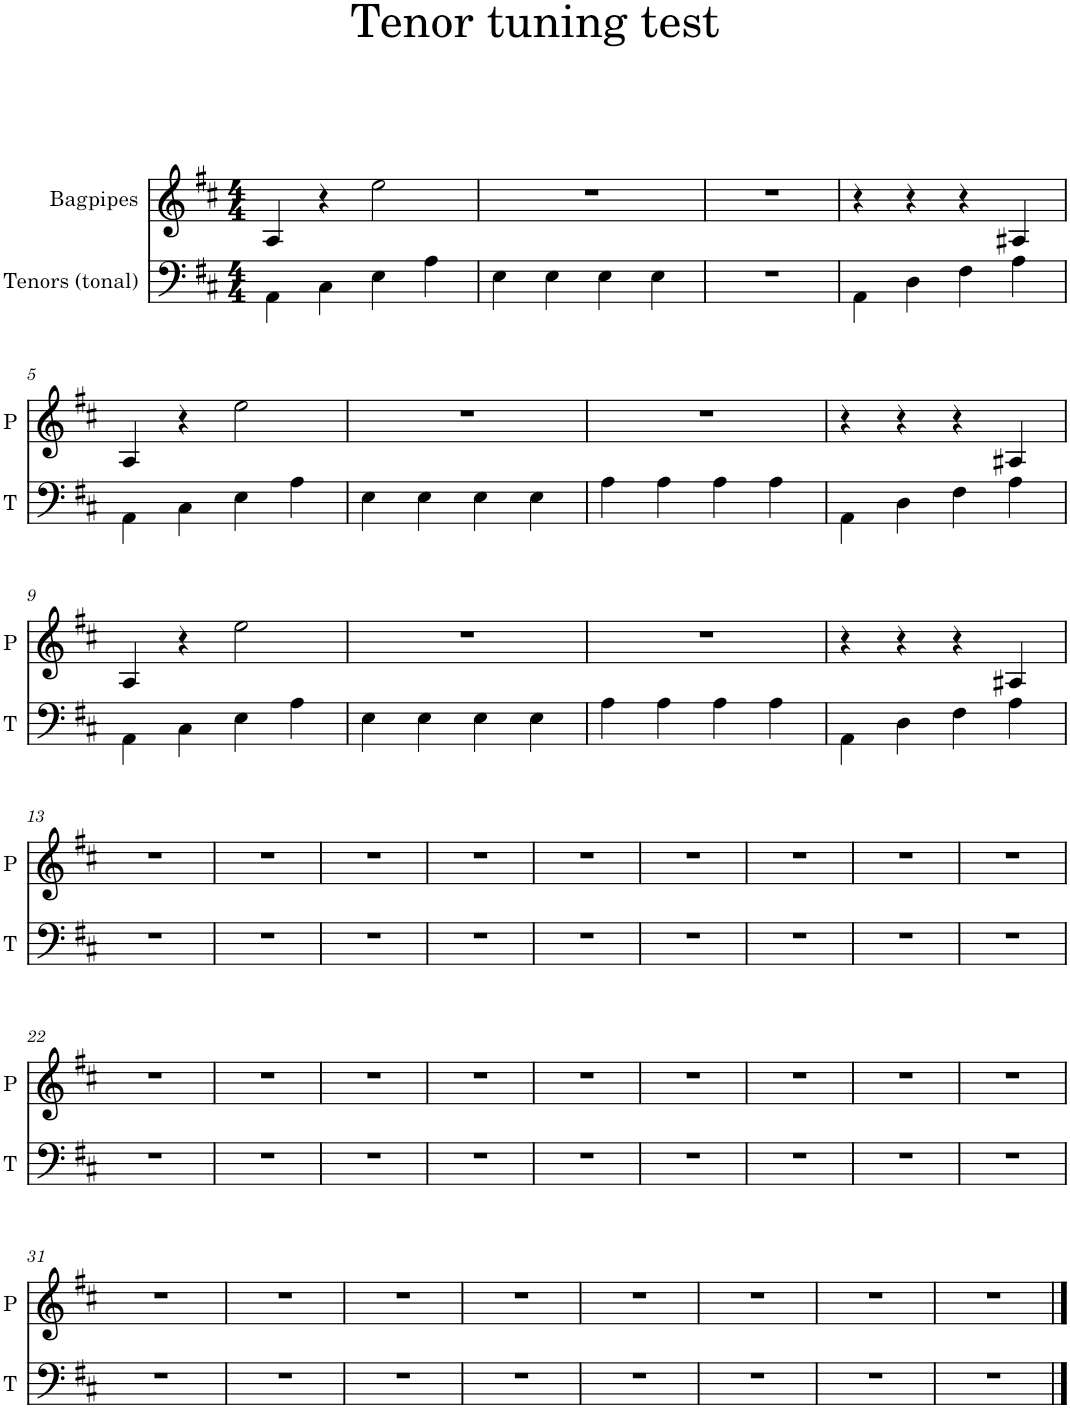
**kern	**kern
*part2	*part1
*staff2	*staff1
*I"Tenors (tonal)	*I"Bagpipes
*I'T	*
*clefF4	*clefG2
*Trd1c2	*Trd1c2
*k[f#c#]	*k[f#c#]
*M4/4	*M4/4
=1	=1
4AA\	4A/
4C#\	4r
4E\	2ee\
4A\	.
=2	=2
4E\	1r
4E\	.
4E\	.
4E\	.
=3	=3
1r	1r
=4	=4
4AA\	4r
4D\	4r
4F#\	4r
4A\	4A#X/
!!LO:LB:g=z
=5	=5
4AA\	4A/
4C#\	4r
4E\	2ee\
4A\	.
=6	=6
4E\	1r
4E\	.
4E\	.
4E\	.
=7	=7
4A\	1r
4A\	.
4A\	.
4A\	.
=8	=8
4AA\	4r
4D\	4r
4F#\	4r
4A\	4A#X/
!!LO:LB:g=z
=9	=9
4AA\	4A/
4C#\	4r
4E\	2ee\
4A\	.
=10	=10
4E\	1r
4E\	.
4E\	.
4E\	.
=11	=11
4A\	1r
4A\	.
4A\	.
4A\	.
=12	=12
4AA\	4r
4D\	4r
4F#\	4r
4A\	4A#X/
!!LO:LB:g=z
=13	=13
1r	1r
=14	=14
1r	1r
=15	=15
1r	1r
=16	=16
1r	1r
=17	=17
1r	1r
=18	=18
1r	1r
=19	=19
1r	1r
=20	=20
1r	1r
=21	=21
1r	1r
!!LO:LB:g=z
=22	=22
1r	1r
=23	=23
1r	1r
=24	=24
1r	1r
=25	=25
1r	1r
=26	=26
1r	1r
=27	=27
1r	1r
=28	=28
1r	1r
=29	=29
1r	1r
=30	=30
1r	1r
!!LO:LB:g=z
=31	=31
1r	1r
=32	=32
1r	1r
=33	=33
1r	1r
=34	=34
1r	1r
=35	=35
1r	1r
=36	=36
1r	1r
=37	=37
1r	1r
=38	=38
1r	1r
==	==
*-	*-
